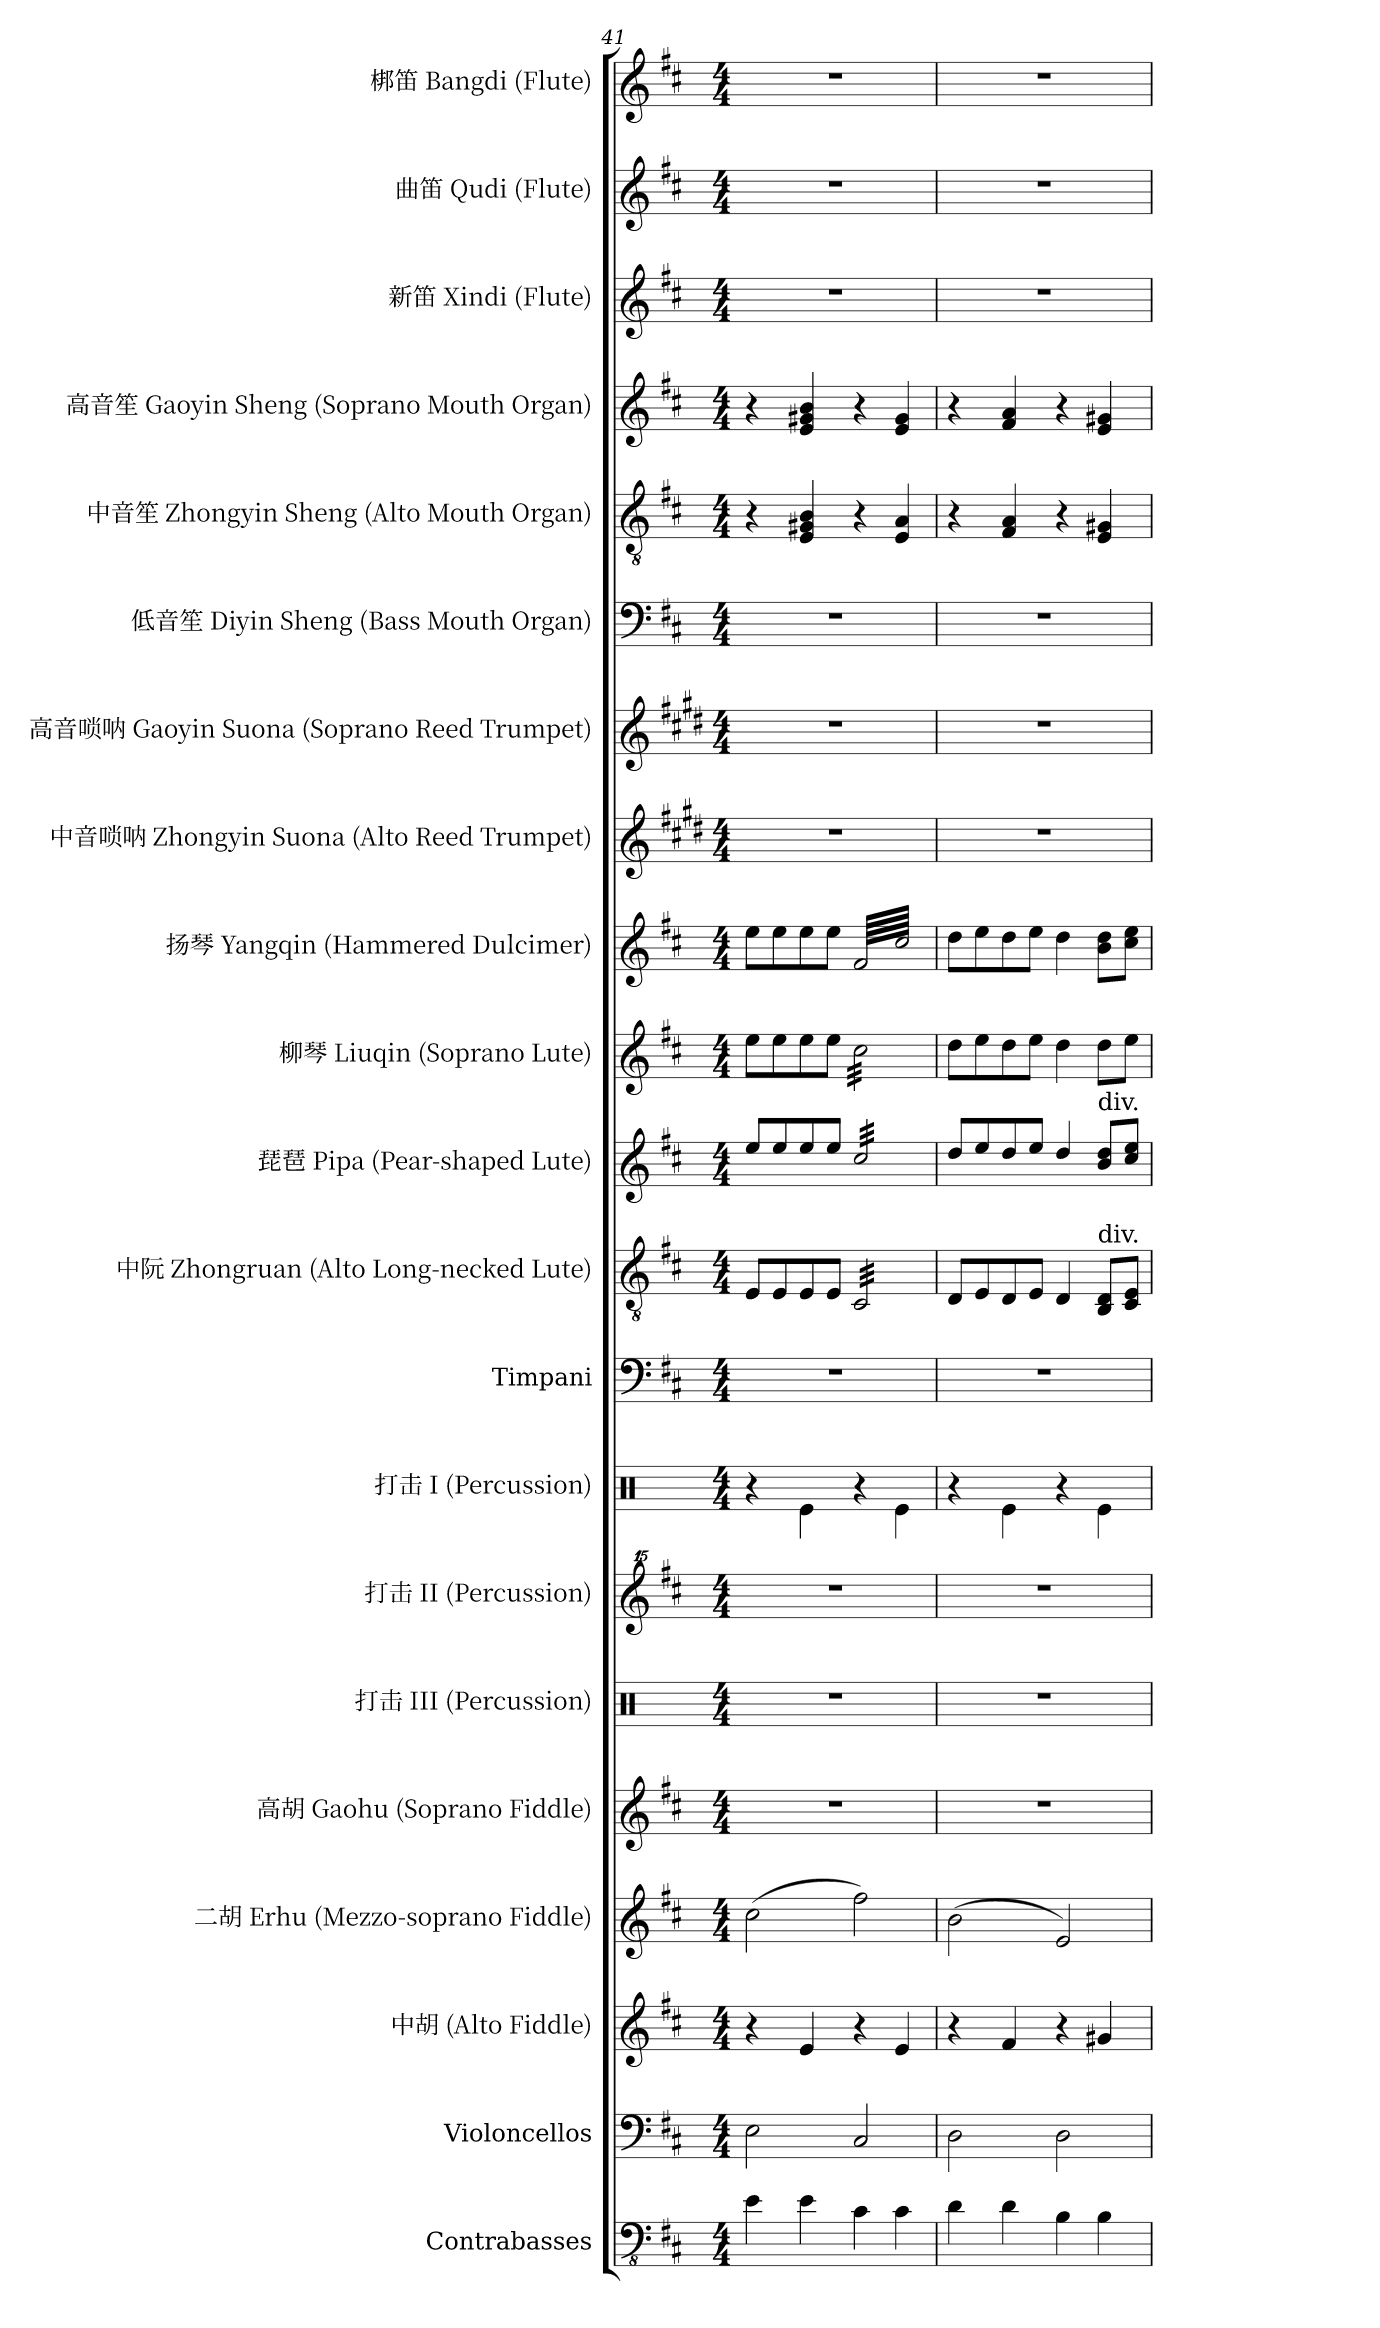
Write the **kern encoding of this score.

**kern	**kern	**kern	**kern	**kern	**kern	**kern	**kern	**kern	**kern	**kern	**kern	**kern	**kern	**kern	**kern	**kern	**kern	**kern	**kern	**kern
*part21	*part20	*part19	*part18	*part17	*part16	*part15	*part14	*part13	*part12	*part11	*part10	*part9	*part8	*part7	*part6	*part5	*part4	*part3	*part2	*part1
*staff21	*staff20	*staff19	*staff18	*staff17	*staff16	*staff15	*staff14	*staff13	*staff12	*staff11	*staff10	*staff9	*staff8	*staff7	*staff6	*staff5	*staff4	*staff3	*staff2	*staff1
*I"Contrabasses	*I"Violoncellos	*I"中胡 (Alto Fiddle)	*I"二胡 Erhu (Mezzo-soprano Fiddle)	*I"高胡 Gaohu (Soprano Fiddle)	*I"打击 III (Percussion)	*I"打击 II (Percussion)	*I"打击 I (Percussion)	*I"Timpani	*I"中阮 Zhongruan (Alto Long-necked Lute)	*I"琵琶 Pipa (Pear-shaped Lute)	*I"柳琴 Liuqin (Soprano Lute)	*I"扬琴 Yangqin  (Hammered Dulcimer)	*I"中音唢呐 Zhongyin Suona (Alto Reed Trumpet)	*I"高音唢呐 Gaoyin Suona (Soprano Reed Trumpet)	*I"低音笙 Diyin Sheng (Bass Mouth Organ)	*I"中音笙 Zhongyin Sheng (Alto Mouth Organ)	*I"高音笙 Gaoyin Sheng (Soprano Mouth Organ)	*I"新笛 Xindi (Flute)	*I"曲笛 Qudi (Flute)	*I"梆笛 Bangdi (Flute)
*I'Cbs.	*I'Vcs.	*	*	*	*I'打击 III	*I'打击 II	*I'打击 I	*I'Timp.	*	*	*	*	*	*	*	*	*	*	*	*
*clefFv4	*clefF4	*clefG2	*clefG2	*clefG2	*clefX	*clefG^^2	*clefX	*clefF4	*clefGv2	*clefG2	*clefG2	*clefG2	*clefG2	*clefG2	*clefF4	*clefGv2	*clefG2	*clefG2	*clefG2	*clefG2
*	*	*	*	*	*	*	*	*	*	*ITrd7c12	*	*	*ITrd1c2	*ITrd1c2	*	*	*	*	*	*
*k[f#c#]	*k[f#c#]	*k[f#c#]	*k[f#c#]	*k[f#c#]	*k[]	*k[f#c#]	*k[]	*k[f#c#]	*k[f#c#]	*k[f#c#]	*k[f#c#]	*k[f#c#]	*k[f#c#]	*k[f#c#]	*k[f#c#]	*k[f#c#]	*k[f#c#]	*k[f#c#]	*k[f#c#]	*k[f#c#]
*M4/4	*M4/4	*M4/4	*M4/4	*M4/4	*M4/4	*M4/4	*M4/4	*M4/4	*M4/4	*M4/4	*M4/4	*M4/4	*M4/4	*M4/4	*M4/4	*M4/4	*M4/4	*M4/4	*M4/4	*M4/4
=41	=41	=41	=41	=41	=41	=41	=41	=41	=41	=41	=41	=41	=41	=41	=41	=41	=41	=41	=41	=41
4E\	2E\	4r	(2cc#\	1r	1r	1r	4r	1r	8E/L	8e/L	8ee\L	8ee\L	1r	1r	1r	4r	4r	1r	1r	1r
.	.	.	.	.	.	.	.	.	8E/	8e/	8ee\	8ee\	.	.	.	.	.	.	.	.
4E\	.	4e/	.	.	.	.	4Re\	.	8E/	8e/	8ee\	8ee\	.	.	.	4E/ 4G#X/ 4B/	4e/ 4g#X/ 4b/	.	.	.
.	.	.	.	.	.	.	.	.	8E/J	8e/J	8ee\J	8ee\J	.	.	.	.	.	.	.	.
*	*	*	*	*	*	*	*	*	*tremolo	*	*	*	*	*	*	*	*	*	*	*
*	*	*	*	*	*	*	*	*	*	*tremolo	*	*	*	*	*	*	*	*	*	*
*	*	*	*	*	*	*	*	*	*	*	*tremolo	*	*	*	*	*	*	*	*	*
*	*	*	*	*	*	*	*	*	*	*	*	*tremolo	*	*	*	*	*	*	*	*
4C#\	2C#/	4r	2ff#\)	.	.	.	4r	.	32C#/LLL	32c#/LLL	32cc#\LLL	64f#/LLLL	.	.	.	4r	4r	.	.	.
.	.	.	.	.	.	.	.	.	.	.	.	64cc#\	.	.	.	.	.	.	.	.
.	.	.	.	.	.	.	.	.	32C#/	32c#/	32cc#\	64f#/	.	.	.	.	.	.	.	.
.	.	.	.	.	.	.	.	.	.	.	.	64cc#\	.	.	.	.	.	.	.	.
.	.	.	.	.	.	.	.	.	32C#/	32c#/	32cc#\	64f#/	.	.	.	.	.	.	.	.
.	.	.	.	.	.	.	.	.	.	.	.	64cc#\	.	.	.	.	.	.	.	.
.	.	.	.	.	.	.	.	.	32C#/	32c#/	32cc#\	64f#/	.	.	.	.	.	.	.	.
.	.	.	.	.	.	.	.	.	.	.	.	64cc#\	.	.	.	.	.	.	.	.
.	.	.	.	.	.	.	.	.	32C#/	32c#/	32cc#\	64f#/	.	.	.	.	.	.	.	.
.	.	.	.	.	.	.	.	.	.	.	.	64cc#\	.	.	.	.	.	.	.	.
.	.	.	.	.	.	.	.	.	32C#/	32c#/	32cc#\	64f#/	.	.	.	.	.	.	.	.
.	.	.	.	.	.	.	.	.	.	.	.	64cc#\	.	.	.	.	.	.	.	.
.	.	.	.	.	.	.	.	.	32C#/	32c#/	32cc#\	64f#/	.	.	.	.	.	.	.	.
.	.	.	.	.	.	.	.	.	.	.	.	64cc#\	.	.	.	.	.	.	.	.
.	.	.	.	.	.	.	.	.	32C#/	32c#/	32cc#\	64f#/	.	.	.	.	.	.	.	.
.	.	.	.	.	.	.	.	.	.	.	.	64cc#\	.	.	.	.	.	.	.	.
4C#\	.	4e/	.	.	.	.	4Re\	.	32C#/	32c#/	32cc#\	64f#/	.	.	.	4E/ 4A/	4e/ 4g#/	.	.	.
.	.	.	.	.	.	.	.	.	.	.	.	64cc#\	.	.	.	.	.	.	.	.
.	.	.	.	.	.	.	.	.	32C#/	32c#/	32cc#\	64f#/	.	.	.	.	.	.	.	.
.	.	.	.	.	.	.	.	.	.	.	.	64cc#\	.	.	.	.	.	.	.	.
.	.	.	.	.	.	.	.	.	32C#/	32c#/	32cc#\	64f#/	.	.	.	.	.	.	.	.
.	.	.	.	.	.	.	.	.	.	.	.	64cc#\	.	.	.	.	.	.	.	.
.	.	.	.	.	.	.	.	.	32C#/	32c#/	32cc#\	64f#/	.	.	.	.	.	.	.	.
.	.	.	.	.	.	.	.	.	.	.	.	64cc#\	.	.	.	.	.	.	.	.
.	.	.	.	.	.	.	.	.	32C#/	32c#/	32cc#\	64f#/	.	.	.	.	.	.	.	.
.	.	.	.	.	.	.	.	.	.	.	.	64cc#\	.	.	.	.	.	.	.	.
.	.	.	.	.	.	.	.	.	32C#/	32c#/	32cc#\	64f#/	.	.	.	.	.	.	.	.
.	.	.	.	.	.	.	.	.	.	.	.	64cc#\	.	.	.	.	.	.	.	.
.	.	.	.	.	.	.	.	.	32C#/	32c#/	32cc#\	64f#/	.	.	.	.	.	.	.	.
.	.	.	.	.	.	.	.	.	.	.	.	64cc#\	.	.	.	.	.	.	.	.
.	.	.	.	.	.	.	.	.	32C#/JJJ	32c#/JJJ	32cc#\JJJ	64f#/	.	.	.	.	.	.	.	.
*	*	*	*	*	*	*	*	*	*	*	*Xtremolo	*	*	*	*	*	*	*	*	*
*	*	*	*	*	*	*	*	*	*	*Xtremolo	*	*	*	*	*	*	*	*	*	*
*	*	*	*	*	*	*	*	*	*Xtremolo	*	*	*	*	*	*	*	*	*	*	*
.	.	.	.	.	.	.	.	.	.	.	.	64cc#\JJJJ	.	.	.	.	.	.	.	.
*	*	*	*	*	*	*	*	*	*	*	*	*Xtremolo	*	*	*	*	*	*	*	*
=42	=42	=42	=42	=42	=42	=42	=42	=42	=42	=42	=42	=42	=42	=42	=42	=42	=42	=42	=42	=42
4D\	2D\	4r	(2b\	1r	1r	1r	4r	1r	8D/L	8d/L	8dd\L	8dd\L	1r	1r	1r	4r	4r	1r	1r	1r
.	.	.	.	.	.	.	.	.	.	.	.	.	.	.	.	.	.	.	.	.
.	.	.	.	.	.	.	.	.	.	.	.	.	.	.	.	.	.	.	.	.
.	.	.	.	.	.	.	.	.	.	.	.	.	.	.	.	.	.	.	.	.
.	.	.	.	.	.	.	.	.	.	.	.	.	.	.	.	.	.	.	.	.
.	.	.	.	.	.	.	.	.	.	.	.	.	.	.	.	.	.	.	.	.
.	.	.	.	.	.	.	.	.	.	.	.	.	.	.	.	.	.	.	.	.
.	.	.	.	.	.	.	.	.	.	.	.	.	.	.	.	.	.	.	.	.
.	.	.	.	.	.	.	.	.	8E/	8e/	8ee\	8ee\	.	.	.	.	.	.	.	.
.	.	.	.	.	.	.	.	.	.	.	.	.	.	.	.	.	.	.	.	.
.	.	.	.	.	.	.	.	.	.	.	.	.	.	.	.	.	.	.	.	.
.	.	.	.	.	.	.	.	.	.	.	.	.	.	.	.	.	.	.	.	.
.	.	.	.	.	.	.	.	.	.	.	.	.	.	.	.	.	.	.	.	.
.	.	.	.	.	.	.	.	.	.	.	.	.	.	.	.	.	.	.	.	.
.	.	.	.	.	.	.	.	.	.	.	.	.	.	.	.	.	.	.	.	.
.	.	.	.	.	.	.	.	.	.	.	.	.	.	.	.	.	.	.	.	.
4D\	.	4f#/	.	.	.	.	4Re\	.	8D/	8d/	8dd\	8dd\	.	.	.	4F#/ 4A/	4f#/ 4a/	.	.	.
.	.	.	.	.	.	.	.	.	8E/J	8e/J	8ee\J	8ee\J	.	.	.	.	.	.	.	.
4BB\	2D\	4r	2e/)	.	.	.	4r	.	4D/	4d/	4dd\	4dd\	.	.	.	4r	4r	.	.	.
!	!	!	!	!	!	!	!	!	!	!LO:TX:a:t=div.	!	!	!	!	!	!	!	!	!	!
!	!	!	!	!	!	!	!	!	!LO:TX:a:t=div.	!	!	!	!	!	!	!	!	!	!	!
4BB\	.	4g#X/	.	.	.	.	4Re\	.	8BB/ 8D/L	8B/ 8d/L	8dd\L	8b\ 8dd\L	.	.	.	4E/ 4G#X/	4e/ 4g#X/	.	.	.
.	.	.	.	.	.	.	.	.	8C#/ 8E/J	8c#/ 8e/J	8ee\J	8cc#\ 8ee\J	.	.	.	.	.	.	.	.
=	=	=	=	=	=	=	=	=	=	=	=	=	=	=	=	=	=	=	=	=
*-	*-	*-	*-	*-	*-	*-	*-	*-	*-	*-	*-	*-	*-	*-	*-	*-	*-	*-	*-	*-
